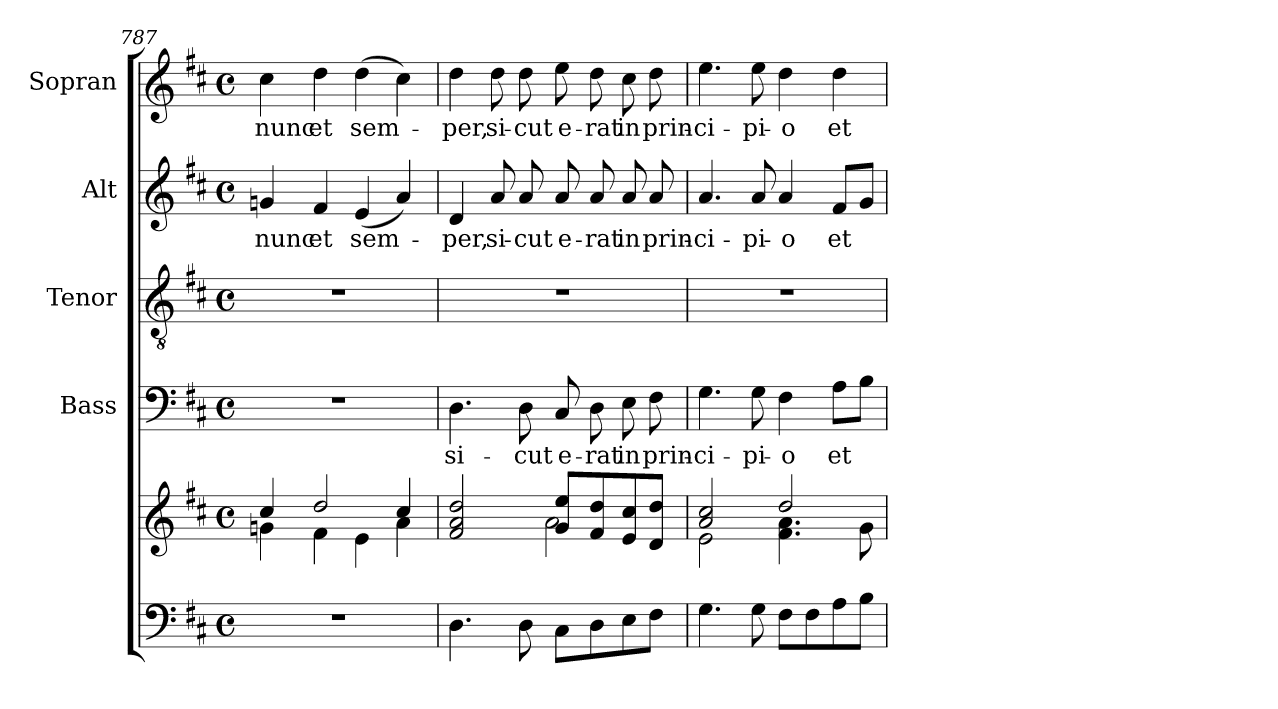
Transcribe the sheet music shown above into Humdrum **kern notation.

**kern	**kern	**kern	**text	**kern	**kern	**text	**kern	**text
*part5	*part5	*part4	*part4	*part3	*part2	*part2	*part1	*part1
*staff6	*staff5	*staff4	*staff4	*staff3	*staff2	*staff2	*staff1	*staff1
*	*	*I"Bass	*	*I"Tenor	*I"Alt	*	*I"Sopran	*
*	*	*I'B.	*	*I'T.	*I'A.	*	*I'S.	*
*clefF4	*clefG2	*clefF4	*	*clefGv2	*clefG2	*	*clefG2	*
*k[f#c#]	*k[f#c#]	*k[f#c#]	*	*k[f#c#]	*k[f#c#]	*	*k[f#c#]	*
*D:	*D:	*D:	*	*D:	*D:	*	*D:	*
*M4/4	*M4/4	*M4/4	*	*M4/4	*M4/4	*	*M4/4	*
*met(c)	*met(c)	*met(c)	*	*met(c)	*met(c)	*	*met(c)	*
=787	=787	=787	=787	=787	=787	=787	=787	=787
*	*^	*	*	*	*	*	*	*
!	!	!	!	!	!	!	!LO:LY:b	!	!LO:LY:b
1r	4cc#/	4gn\	1r	.	1r	4gn/	nunc	4cc#\	nunc
!	!	!	!	!	!	!	!LO:LY:b	!	!LO:LY:b
.	2dd/	4f#\	.	.	.	4f#/	et	4dd\	et
!	!	!	!	!	!	!	!LO:LY:b	!	!LO:LY:b
.	.	4e\	.	.	.	(<4e/	sem-	(>4dd\	sem-
.	4cc#/	4a\	.	.	.	4a/)	.	4cc#\)	.
=788	=788	=788	=788	=788	=788	=788	=788	=788	=788
!	!	!	!	!LO:LY:b	!	!	!LO:LY:b	!	!LO:LY:b
4.D\	2f#/ 2a/ 2dd/	2ryy	4.D\	si-	1r	4d/	-per,	4dd\	-per,
!	!	!	!	!	!	!	!LO:LY:b	!	!LO:LY:b
.	.	.	.	.	.	8a/	si-	8dd\	si-
!	!	!	!	!LO:LY:b	!	!	!LO:LY:b	!	!LO:LY:b
8D\	.	.	8D\	-cut	.	8a/	-cut	8dd\	-cut
!	!	!	!	!LO:LY:b	!	!	!LO:LY:b	!	!LO:LY:b
8C#\L	8g/ 8ee/L	2a\	8C#/	e-	.	8a/	e-	8ee\	e-
!	!	!	!	!LO:LY:b	!	!	!LO:LY:b	!	!LO:LY:b
8D\	8f#/ 8dd/	.	8D\	-rat	.	8a/	-rat	8dd\	-rat
!	!	!	!	!LO:LY:b	!	!	!LO:LY:b	!	!LO:LY:b
8E\	8e/ 8cc#/	.	8E\	in	.	8a/	in	8cc#\	in
!	!	!	!	!LO:LY:b	!	!	!LO:LY:b	!	!LO:LY:b
8F#\J	8d/ 8dd/J	.	8F#\	prin-	.	8a/	prin-	8dd\	prin-
=789	=789	=789	=789	=789	=789	=789	=789	=789	=789
!	!	!	!	!LO:LY:b	!	!	!LO:LY:b	!	!LO:LY:b
4.G\	2a/ 2cc#/	2e\	4.G\	-ci-	1r	4.a/	-ci-	4.ee\	-ci-
!	!	!	!	!LO:LY:b	!	!	!LO:LY:b	!	!LO:LY:b
8G\	.	.	8G\	-pi-	.	8a/	-pi-	8ee\	-pi-
!	!	!	!	!LO:LY:b	!	!	!LO:LY:b	!	!LO:LY:b
8F#\L	2dd/	4.f#\ 4.a\	4F#\	-o	.	4a/	-o	4dd\	-o
8F#\	.	.	.	.	.	.	.	.	.
!	!	!	!	!LO:LY:b	!	!	!LO:LY:b	!	!LO:LY:b
8A\	.	.	8A\L	et	.	8f#/L	et	4dd\	et
8B\J	.	8g\	8B\J	.	.	8g/J	.	.	.
*	*v	*v	*	*	*	*	*	*	*
=	=	=	=	=	=	=	=	=
*-	*-	*-	*-	*-	*-	*-	*-	*-
